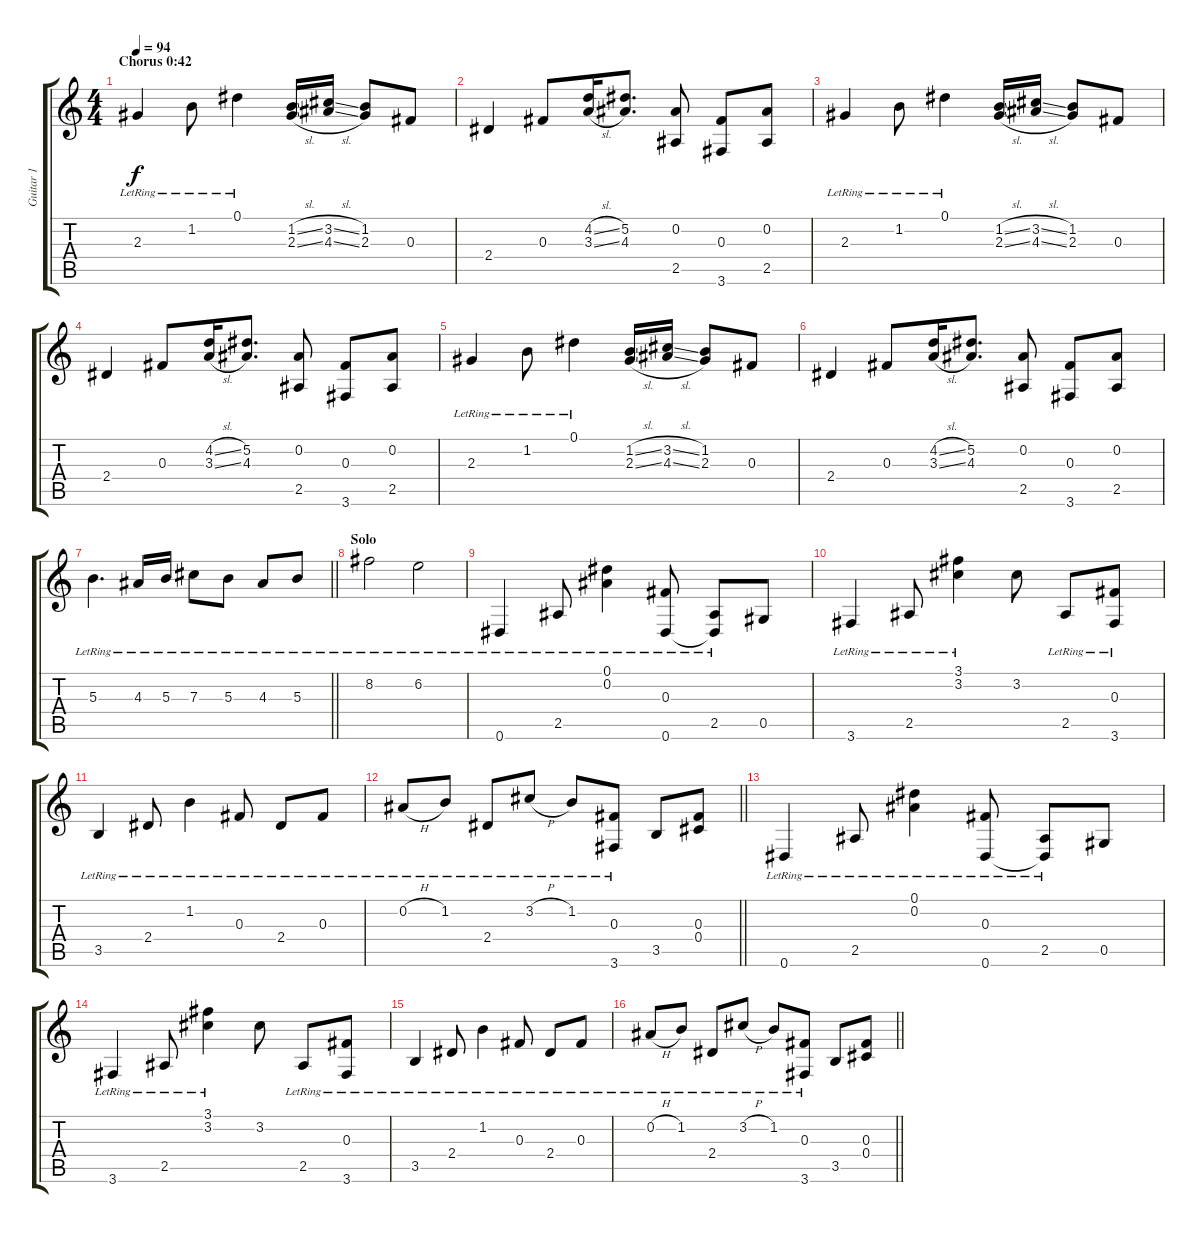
\track ("Guitar 1" "Guitar 1") {instrument electricguitarclean}
\staff {score tabs}
\tuning (Eb4 Bb3 Gb3 Db3 Ab2 Eb2) {hide}
\ts (4 4)
\section ("" "Chorus 0:42")
\tempo 94
\clef g2
\ks c
2.3{lr}.4{dy f} 1.2{lr}.8 0.1{lr}.4 (1.2{sl} 2.3{sl}).16 (3.2{sl} 4.3{sl}).16 (1.2 2.3).8 0.3.8 |
2.4.4 0.3.8 (4.2{sl} 3.3{sl}).16 (5.2 4.3).8{d} (0.2 2.5).8 (0.3 3.6).8 (0.2 2.5).8 |
2.3{lr}.4 1.2{lr}.8 0.1{lr}.4 (1.2{sl} 2.3{sl}).16 (3.2{sl} 4.3{sl}).16 (1.2 2.3).8 0.3.8 |
2.4.4 0.3.8 (4.2{sl} 3.3{sl}).16 (5.2 4.3).8{d} (0.2 2.5).8 (0.3 3.6).8 (0.2 2.5).8 |
2.3{lr}.4 1.2{lr}.8 0.1{lr}.4 (1.2{sl} 2.3{sl}).16 (3.2{sl} 4.3{sl}).16 (1.2 2.3).8 0.3.8 |
2.4.4 0.3.8 (4.2{sl} 3.3{sl}).16 (5.2 4.3).8{d} (0.2 2.5).8 (0.3 3.6).8 (0.2 2.5).8 |
\barLineRight lightlight
5.3{lr}.4{d} 4.3{lr}.16 5.3{lr}.16 7.3{lr}.8 5.3{lr}.8 4.3{lr}.8 5.3{lr}.8 |
\section ("" "Solo")
8.2{lr}.2 6.2{lr}.2 |
0.6{lr}.4 2.5{lr}.8 (0.1{lr} 0.2{lr}).4 (0.3{lr} 0.6{lr}).8 (2.5{lr} 0.6{t}).8 0.5.8 |
3.6{lr}.4 2.5{lr}.8 (3.1{lr} 3.2{lr}).4 3.2.8 2.5{lr}.8 (0.3{lr} 3.6{lr}).8 |
3.5{lr}.4 2.4{lr}.8 1.2{lr}.4 0.3{lr}.8 2.4{lr}.8 0.3{lr}.8 |
\barLineRight lightlight
0.2{h lr}.8 1.2{lr}.8 2.4{lr}.8 3.2{h lr}.8 1.2{lr}.8 (0.3{lr} 3.6{lr}).8 3.5.8 (0.3 0.4).8 |
0.6{lr}.4 2.5{lr}.8 (0.1{lr} 0.2{lr}).4 (0.3{lr} 0.6{lr}).8 (2.5{lr} 0.6{t}).8 0.5.8 |
3.6{lr}.4 2.5{lr}.8 (3.1{lr} 3.2{lr}).4 3.2.8 2.5{lr}.8 (0.3{lr} 3.6{lr}).8 |
3.5{lr}.4 2.4{lr}.8 1.2{lr}.4 0.3{lr}.8 2.4{lr}.8 0.3{lr}.8 |
\barLineRight lightlight
0.2{h lr}.8 1.2{lr}.8 2.4{lr}.8 3.2{h lr}.8 1.2{lr}.8 (0.3{lr} 3.6{lr}).8 3.5.8 (0.3 0.4).8
